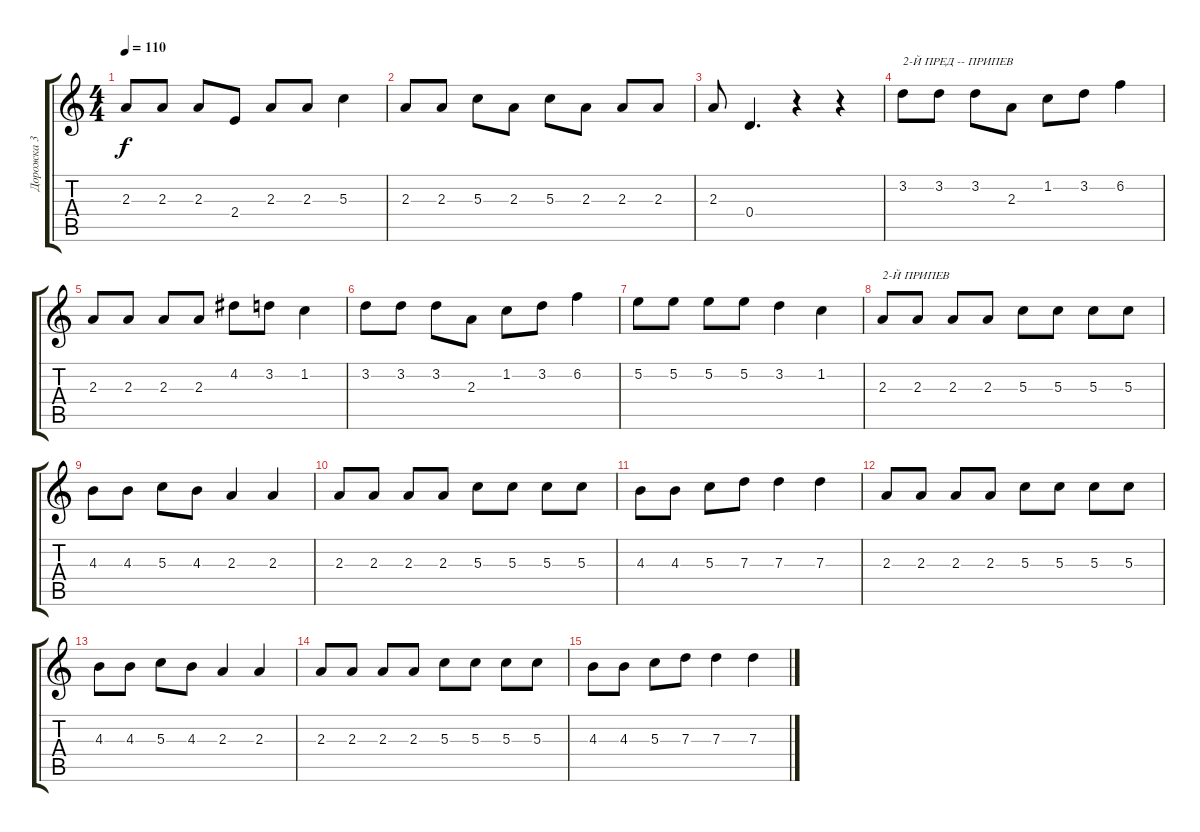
\track ("Дорожка 3" "Дорожка 3") {instrument acousticguitarsteel}
\staff {score tabs}
\tuning (E4 B3 G3 D3 A2 E2) {hide}
\ts (4 4)
\tempo 110
\clef g2
\ks c
2.3.8{dy f} 2.3.8 2.3.8 2.4.8 2.3.8 2.3.8 5.3.4 |
2.3.8 2.3.8 5.3.8 2.3.8 5.3.8 2.3.8 2.3.8 2.3.8 |
2.3.8 0.4.4{d} r.4 r.4 |
3.2.8{txt "2-Й ПРЕД -- ПРИПЕВ"} 3.2.8 3.2.8 2.3.8 1.2.8 3.2.8 6.2.4 |
2.3.8 2.3.8 2.3.8 2.3.8 4.2.8 3.2.8 1.2.4 |
3.2.8 3.2.8 3.2.8 2.3.8 1.2.8 3.2.8 6.2.4 |
5.2.8 5.2.8 5.2.8 5.2.8 3.2.4 1.2.4 |
2.3.8{txt "2-Й ПРИПЕВ"} 2.3.8 2.3.8 2.3.8 5.3.8 5.3.8 5.3.8 5.3.8 |
4.3.8 4.3.8 5.3.8 4.3.8 2.3.4 2.3.4 |
2.3.8 2.3.8 2.3.8 2.3.8 5.3.8 5.3.8 5.3.8 5.3.8 |
4.3.8 4.3.8 5.3.8 7.3.8 7.3.4 7.3.4 |
2.3.8 2.3.8 2.3.8 2.3.8 5.3.8 5.3.8 5.3.8 5.3.8 |
4.3.8 4.3.8 5.3.8 4.3.8 2.3.4 2.3.4 |
2.3.8 2.3.8 2.3.8 2.3.8 5.3.8 5.3.8 5.3.8 5.3.8 |
4.3.8 4.3.8 5.3.8 7.3.8 7.3.4 7.3.4
